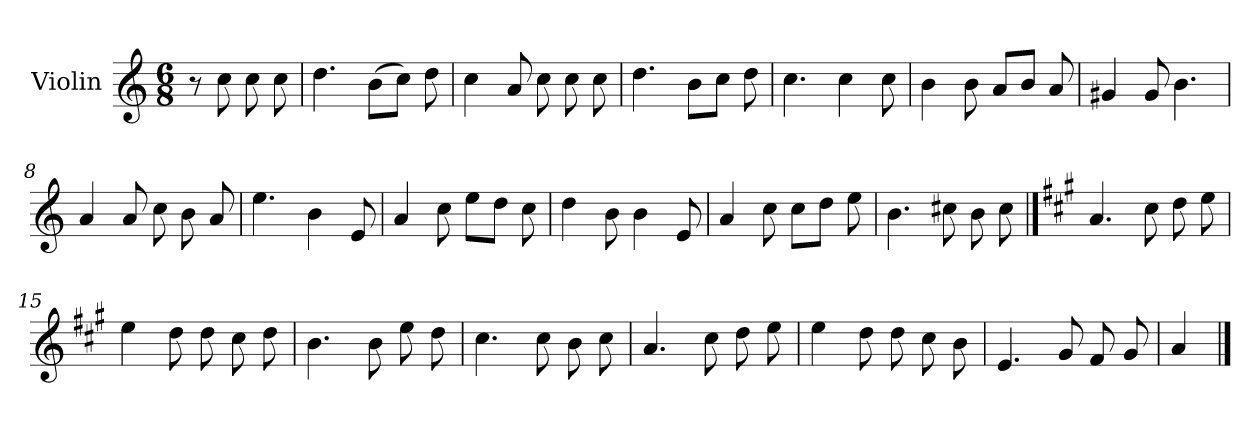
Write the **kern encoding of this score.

**kern	**dynam
*part1	*part1
*staff1	*staff1
*I"Violin	*
*I'Vln.	*
*clefG2	*
*M6/8	*
=1	=1
8r	Simplice.
8cc	.
8cc	.
8cc	.
=2	=2
4.dd	.
(8bL	.
8ccJ)	.
8dd	.
=3	=3
4cc	.
8a	.
8cc	.
8cc	.
8cc	.
=4	=4
4.dd	.
8bL	.
8ccJ	.
8dd	.
=5	=5
4.cc	.
4cc	.
8cc	.
=6	=6
4b	.
8b	.
8aL	.
8bJ	.
8a	.
=7	=7
4g#X	.
8g#	.
4.b	.
!!LO:LB:g=z
=8	=8
4a	.
8a	.
8cc	.
8b	.
8a	.
=9	=9
4.ee	.
4b	.
8e	.
=10	=10
4a	.
8cc	.
8eeL	.
8ddJ	.
8cc	.
=11	=11
4dd	.
8b	.
4b	.
8e	.
=12	=12
4a	.
8cc	.
8ccL	.
8ddJ	.
8ee	.
=13	=13
4.b	.
8cc#X	.
8b	.
8cc#	.
!!LO:LB:g=z
==14	==14
*k[f#c#g#]	*
4.a	.
8cc#	.
8dd	.
8ee	.
=15	=15
4ee	.
8dd	.
8dd	.
8cc#	.
8dd	.
=16	=16
4.b	.
8b	.
8ee	.
8dd	.
=17	=17
4.cc#	.
8cc#	.
8b	.
8cc#	.
=18	=18
4.a	.
8cc#	.
8dd	.
8ee	.
=19	=19
4ee	.
8dd	.
8dd	.
8cc#	.
8b	.
=20	=20
4.e	.
(8g#	.
8f#	.
8g#	.
!!LO:LB:g=z
=21	=21
4a	.
==	==
*-	*-
